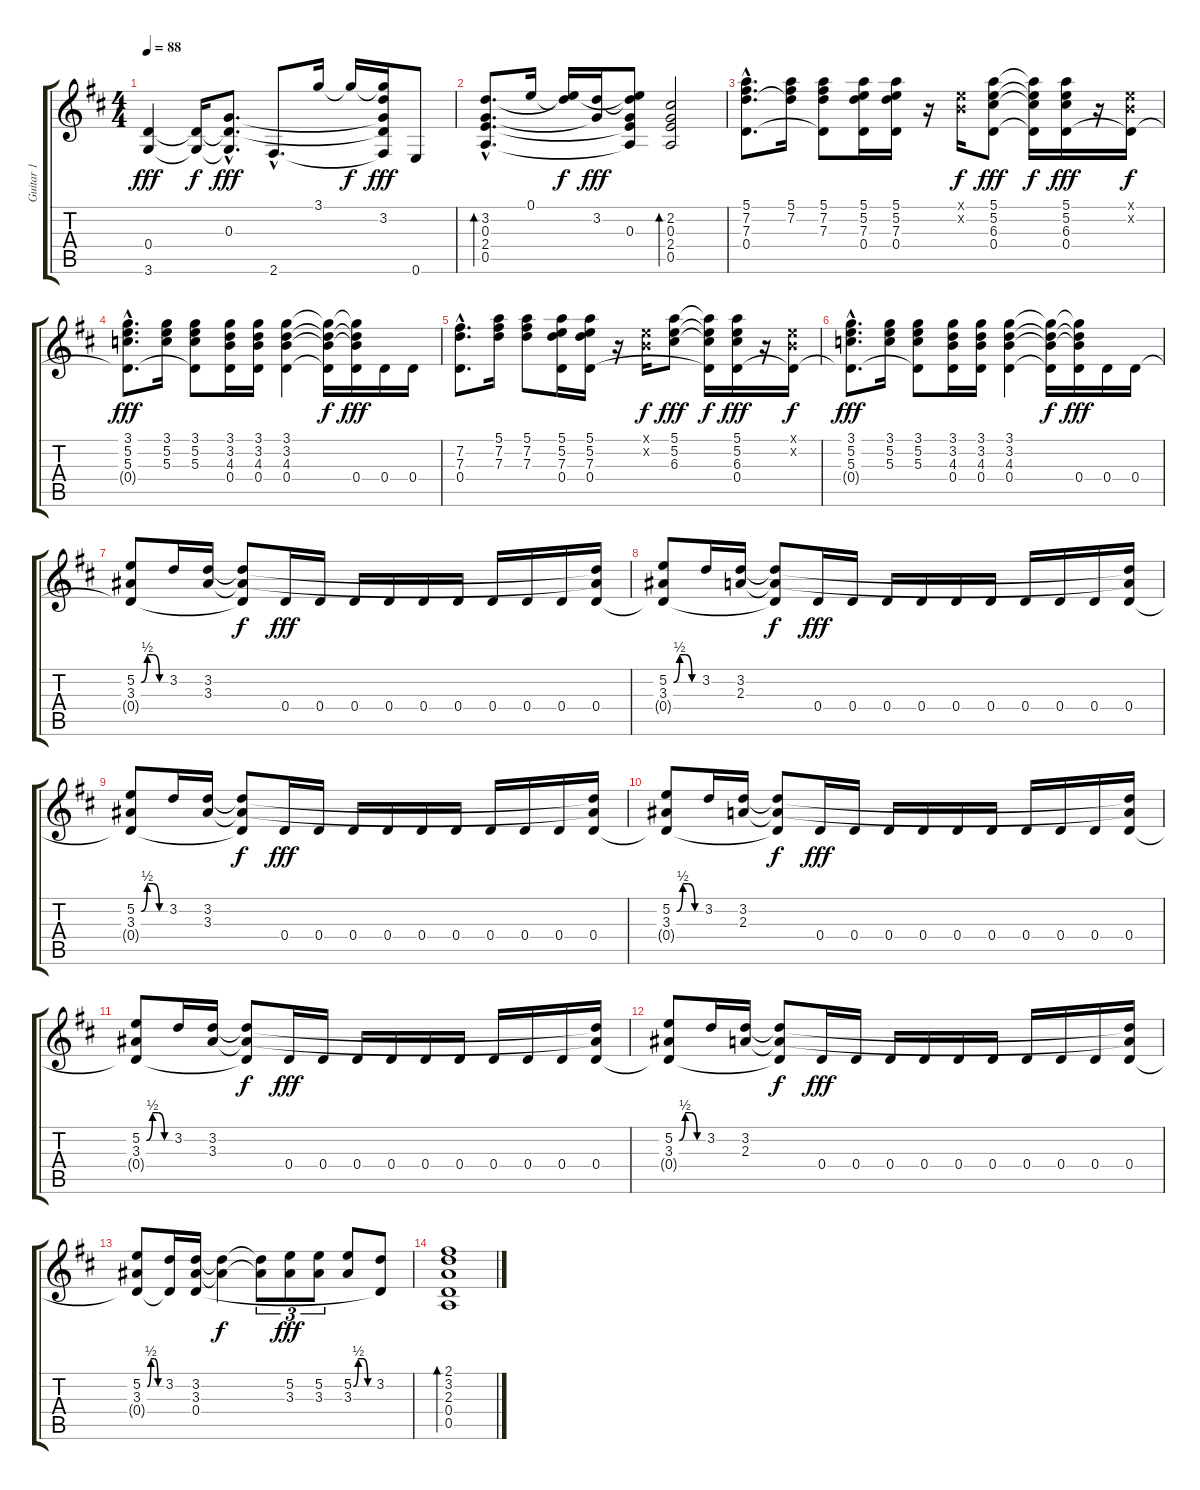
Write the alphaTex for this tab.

\track ("Guitar 1" "Guitar 1") {instrument acousticguitarsteel}
\staff {score tabs}
\tuning (E4 B3 G3 D3 A2 E2) {hide}
\ts (4 4)
\tempo 88
\clef g2
\ks d
(0.4 3.6).4{dy fff} (0.4{t} 3.6{t}).16{dy f} (0.3{hac} 0.4{hac t} 3.6{hac t}).8{d dy fff} 2.6{hac}.8{d} 3.1.16 3.1{t}.16{dy f} (3.1{t} 3.2 0.3{t} 0.4{t} 2.6{t}).16{dy fff} 0.6.8 |
(3.2{hac} 0.3{hac} 2.4{hac} 0.5{hac}).8{d bd 240} 0.1.16 (0.1{t} 3.2{t}).16{dy f} (3.2 0.3{t}).16{dy fff} (0.1{t} 3.2{t} 0.3 2.4{t} 0.5{t}).8 (2.2 0.3 2.4 0.5).2{bd 240} |
(5.1{hac} 7.2{hac} 7.3{hac} 0.4{hac}).8{d} (5.1 7.2 7.3{t}).16 (5.1 7.2 7.3 0.4{t}).8 (5.1 5.2 7.3 0.4).16 (5.1 5.2 7.3 0.4).16 r.16 (0.1{x} 0.2{x}).16{dy f} (5.1 5.2 6.3 0.4).8{dy fff} (5.1{t} 5.2{t} 6.3{t} 0.4{t}).16{dy f} (5.1 5.2 6.3 0.4).16{dy fff} r.16 (0.1{x} 0.2{x} 0.4{t}).16{dy f} |
(3.1{hac} 5.2{hac} 5.3{hac} 0.4{hac t}).8{d dy fff} (3.1 5.2 5.3).16 (3.1 5.2 5.3 0.4{t}).8 (3.1 3.2 4.3 0.4).16 (3.1 3.2 4.3 0.4).16 (3.1 3.2 4.3 0.4).4 (3.1{t} 3.2{t} 4.3{t} 0.4{t}).16{dy f} (3.1{t} 3.2{t} 4.3{t} 0.4).16{dy fff} 0.4.16 0.4.16 |
(7.2{hac} 7.3{hac} 0.4{hac}).8{d} (5.1 7.2 7.3).16 (5.1 7.2 7.3).8 (5.1 5.2 7.3 0.4).16 (5.1 5.2 7.3 0.4).16 r.16 (0.1{x} 0.2{x}).16{dy f} (5.1 5.2 6.3).8{dy fff} (5.1{t} 5.2{t} 6.3{t} 0.4{t}).16{dy f} (5.1 5.2 6.3 0.4).16{dy fff} r.16 (0.1{x} 0.2{x} 0.4{t}).16{dy f} |
(3.1{hac} 5.2{hac} 5.3{hac} 0.4{hac t}).8{d dy fff} (3.1 5.2 5.3).16 (3.1 5.2 5.3 0.4{t}).8 (3.1 3.2 4.3 0.4).16 (3.1 3.2 4.3 0.4).16 (3.1 3.2 4.3 0.4).4 (3.1{t} 3.2{t} 4.3{t} 0.4{t}).16{dy f} (3.1{t} 3.2{t} 4.3{t} 0.4).16{dy fff} 0.4.16 0.4.16 |
(5.2{be (custom 0 0 15 2 30 2 45 0 60 0)} 3.3 0.4{t}).8 3.2.16 (3.2 3.3).16 (3.2{t} 3.3{t} 0.4{t}).8{dy f} 0.4.16{dy fff} 0.4.16 0.4.16 0.4.16 0.4.16 0.4.16 0.4.16 0.4.16 0.4.16 (3.2{t} 3.3{t} 0.4).16 |
(5.2{be (custom 0 0 15 2 30 2 45 0 60 0)} 3.3 0.4{t}).8 3.2.16 (3.2 2.3).16 (3.2{t} 2.3{t} 0.4{t}).8{dy f} 0.4.16{dy fff} 0.4.16 0.4.16 0.4.16 0.4.16 0.4.16 0.4.16 0.4.16 0.4.16 (3.2{t} 2.3{t} 0.4).16 |
(5.2{be (custom 0 0 15 2 30 2 45 0 60 0)} 3.3 0.4{t}).8 3.2.16 (3.2 3.3).16 (3.2{t} 3.3{t} 0.4{t}).8{dy f} 0.4.16{dy fff} 0.4.16 0.4.16 0.4.16 0.4.16 0.4.16 0.4.16 0.4.16 0.4.16 (3.2{t} 3.3{t} 0.4).16 |
(5.2{be (custom 0 0 15 2 30 2 45 0 60 0)} 3.3 0.4{t}).8 3.2.16 (3.2 2.3).16 (3.2{t} 2.3{t} 0.4{t}).8{dy f} 0.4.16{dy fff} 0.4.16 0.4.16 0.4.16 0.4.16 0.4.16 0.4.16 0.4.16 0.4.16 (3.2{t} 2.3{t} 0.4).16 |
(5.2{be (custom 0 0 15 2 30 2 45 0 60 0)} 3.3 0.4{t}).8 3.2.16 (3.2 3.3).16 (3.2{t} 3.3{t} 0.4{t}).8{dy f} 0.4.16{dy fff} 0.4.16 0.4.16 0.4.16 0.4.16 0.4.16 0.4.16 0.4.16 0.4.16 (3.2{t} 3.3{t} 0.4).16 |
(5.2{be (custom 0 0 15 2 30 2 45 0 60 0)} 3.3 0.4{t}).8 3.2.16 (3.2 2.3).16 (3.2{t} 2.3{t} 0.4{t}).8{dy f} 0.4.16{dy fff} 0.4.16 0.4.16 0.4.16 0.4.16 0.4.16 0.4.16 0.4.16 0.4.16 (3.2{t} 2.3{t} 0.4).16 |
(5.2{be (custom 0 0 15 2 30 2 45 0 60 0)} 3.3 0.4{t}).8 (3.2 0.4{t}).16 (3.2 3.3 0.4).16 (3.2{t} 3.3{t}).4{dy f} (3.2{t} 3.3{t}).8{tu (3 2)} (5.2 3.3).8{tu (3 2) dy fff} (5.2 3.3).8{tu (3 2)} (5.2{be (custom 0 0 15 2 30 2 45 0 60 0)} 3.3).8 (3.2 0.4{t}).8 |
(2.1 3.2 2.3 0.4 0.5).1{bd 240}
